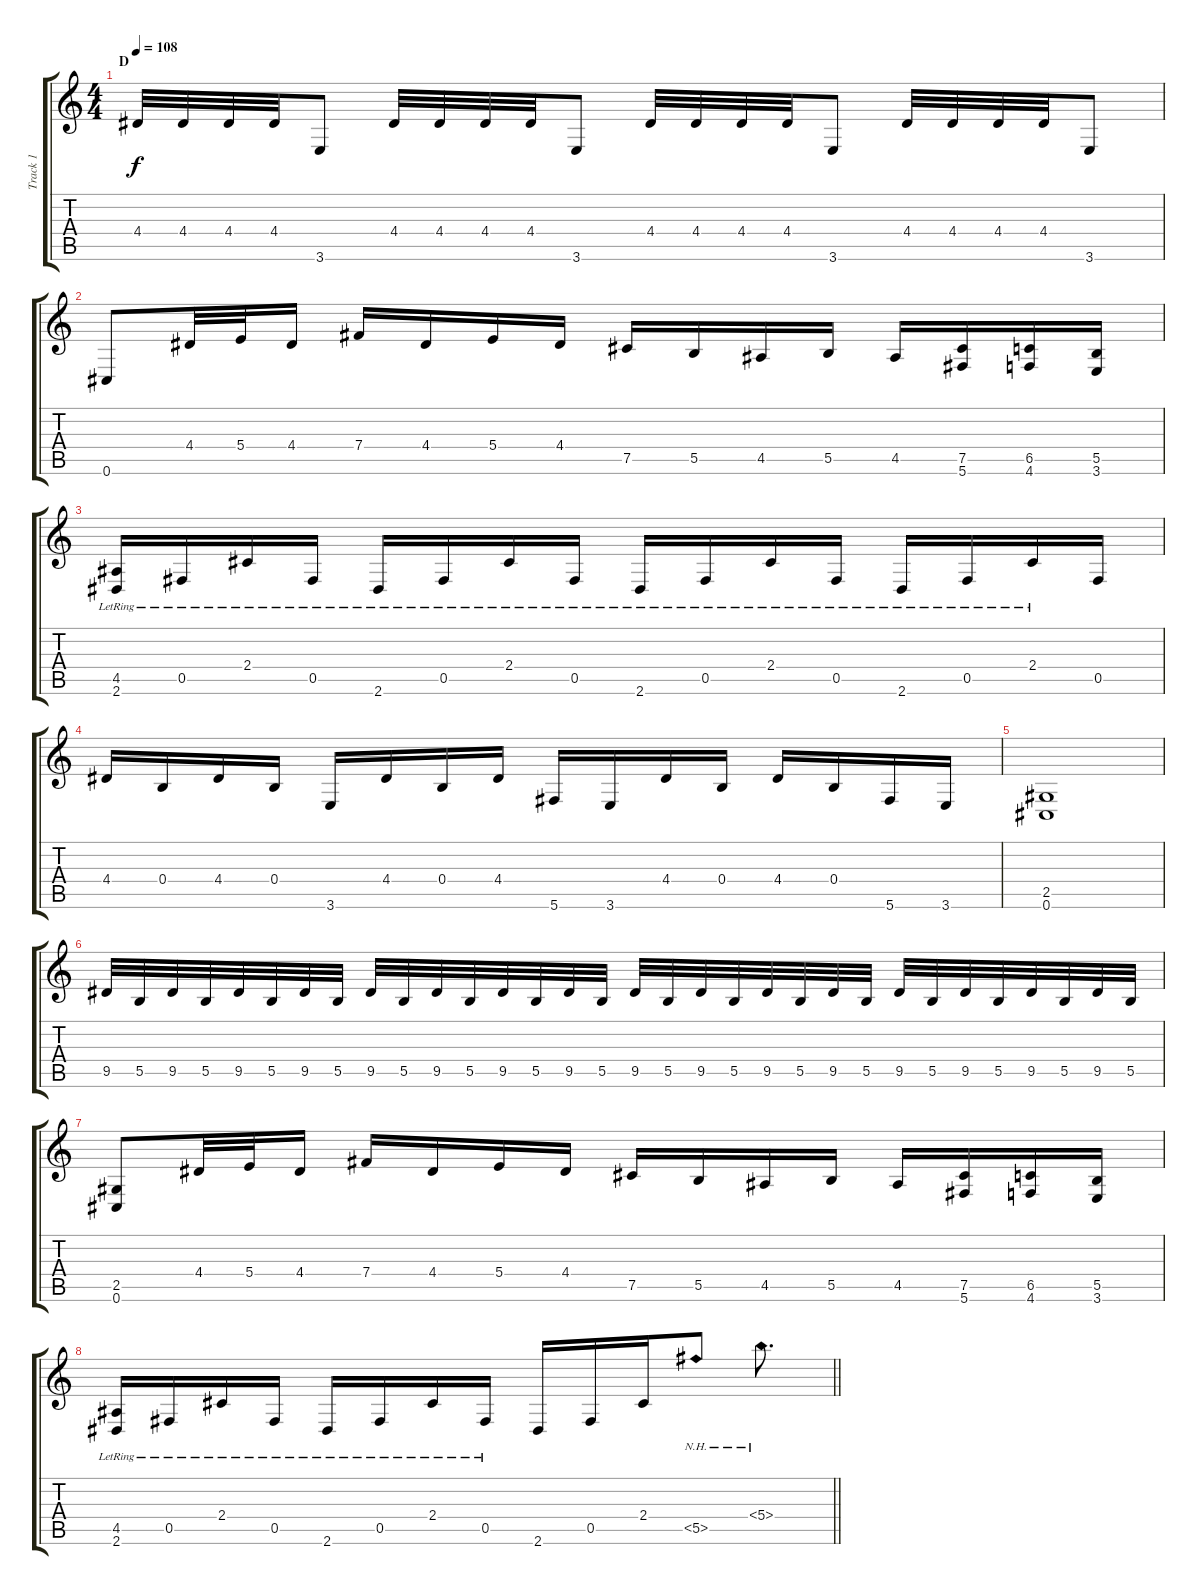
\track ("Track 1" "Track 1") {instrument overdrivenguitar}
\staff {score tabs}
\tuning (Db4 Ab3 E3 B2 Gb2 Db2) {hide}
\ts (4 4)
\section ("" "D")
\tempo 108
\clef g2
\ks c
4.4.32{dy f} 4.4.32 4.4.32 4.4.32 3.6.8 4.4.32 4.4.32 4.4.32 4.4.32 3.6.8 4.4.32 4.4.32 4.4.32 4.4.32 3.6.8 4.4.32 4.4.32 4.4.32 4.4.32 3.6.8 |
0.6.8 4.4.32 5.4.32 4.4.16 7.4.16 4.4.16 5.4.16 4.4.16 7.5.16 5.5.16 4.5.16 5.5.16 4.5.16 (7.5 5.6).16 (6.5 4.6).16 (5.5 3.6).16 |
(4.5 2.6{lr}).16 0.5{lr}.16 2.4{lr}.16 0.5{lr}.16 2.6{lr}.16 0.5{lr}.16 2.4{lr}.16 0.5{lr}.16 2.6{lr}.16 0.5{lr}.16 2.4{lr}.16 0.5{lr}.16 2.6{lr}.16 0.5{lr}.16 2.4{lr}.16 0.5.16 |
4.4.16 0.4.16 4.4.16 0.4.16 3.6.16 4.4.16 0.4.16 4.4.16 5.6.16 3.6.16 4.4.16 0.4.16 4.4.16 0.4.16 5.6.16 3.6.16 |
(2.5 0.6).1 |
9.5.32 5.5.32 9.5.32 5.5.32 9.5.32 5.5.32 9.5.32 5.5.32 9.5.32 5.5.32 9.5.32 5.5.32 9.5.32 5.5.32 9.5.32 5.5.32 9.5.32 5.5.32 9.5.32 5.5.32 9.5.32 5.5.32 9.5.32 5.5.32 9.5.32 5.5.32 9.5.32 5.5.32 9.5.32 5.5.32 9.5.32 5.5.32 |
(2.5 0.6).8 4.4.32 5.4.32 4.4.16 7.4.16 4.4.16 5.4.16 4.4.16 7.5.16 5.5.16 4.5.16 5.5.16 4.5.16 (7.5 5.6).16 (6.5 4.6).16 (5.5 3.6).16 |
\barLineRight lightlight
(4.5 2.6{lr}).16 0.5{lr}.16 2.4{lr}.16 0.5{lr}.16 2.6{lr}.16 0.5{lr}.16 2.4{lr}.16 0.5{lr}.16 2.6.16 0.5.16 2.4.16 5.5{nh}.8 5.4{nh}.8{d}
